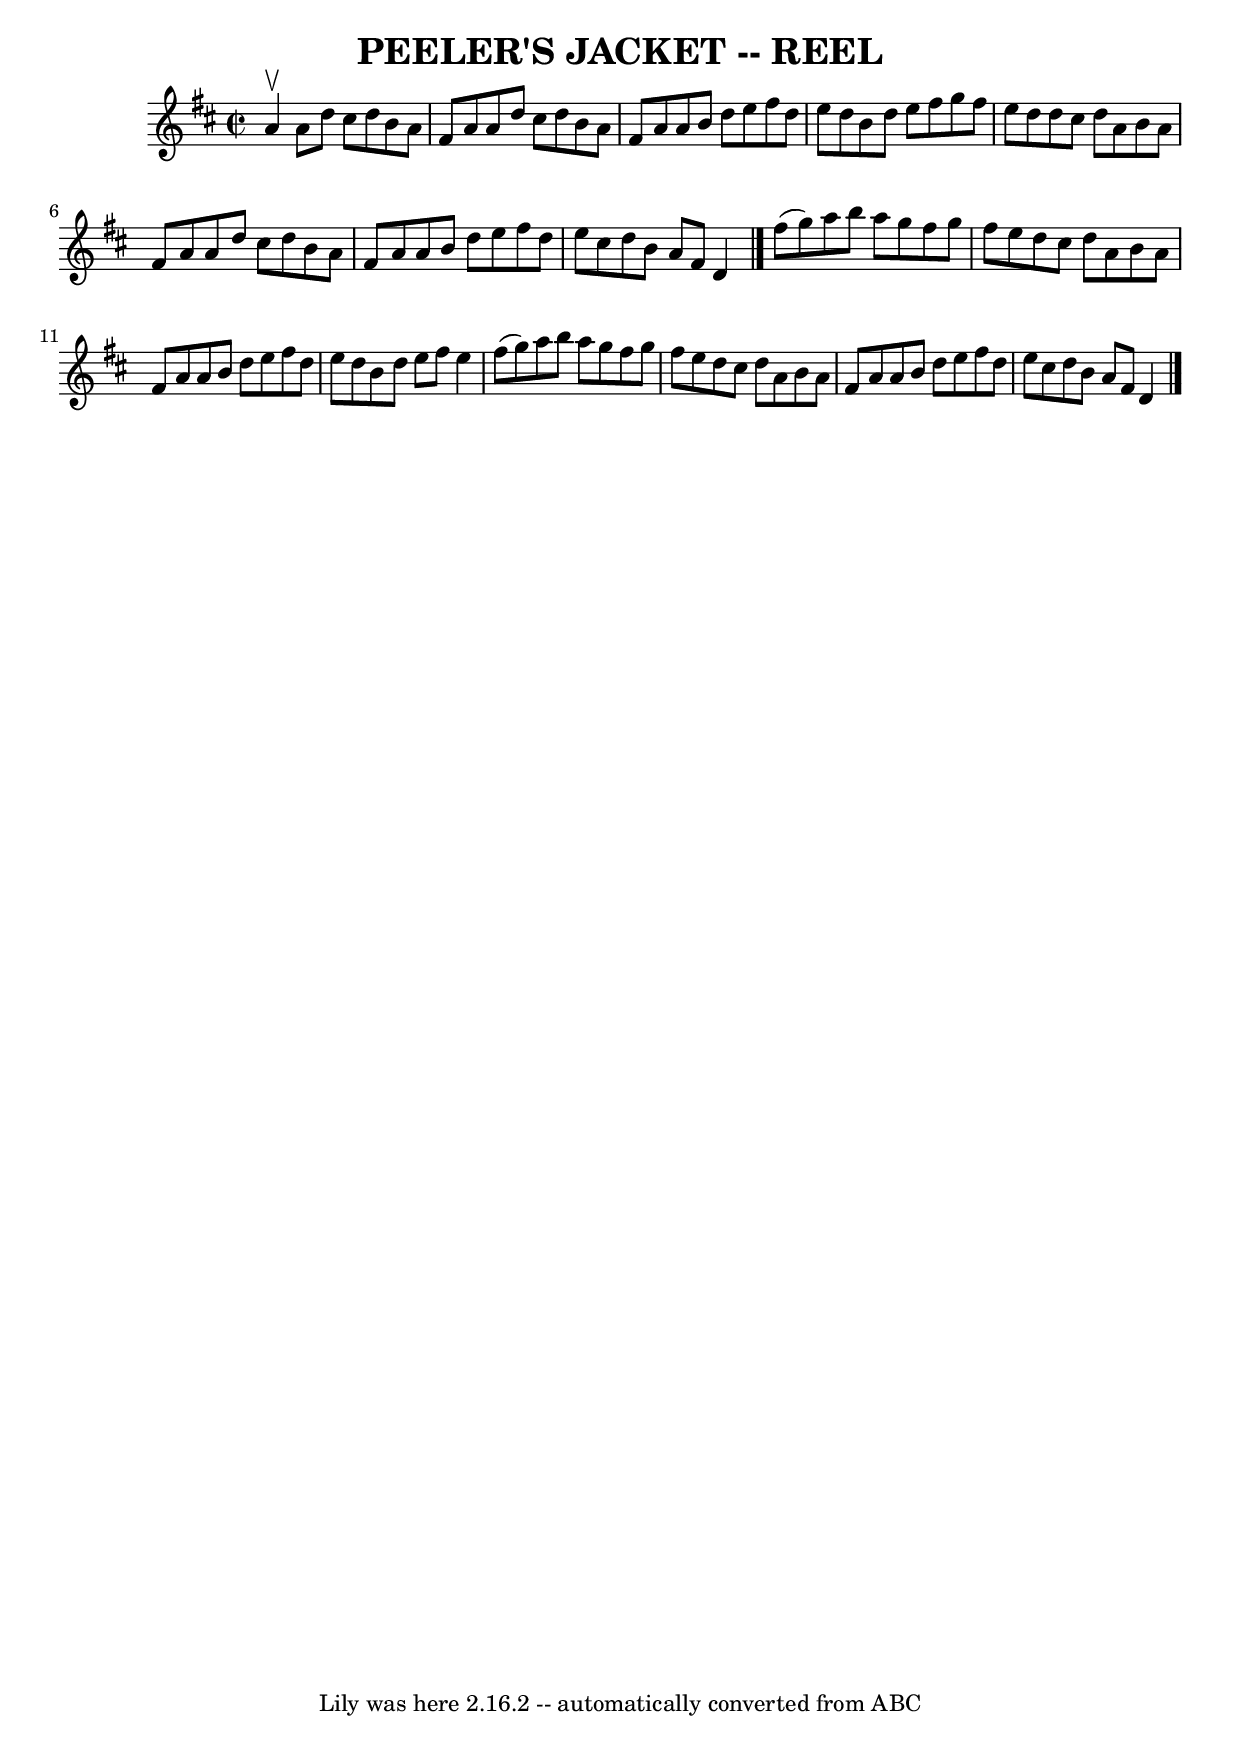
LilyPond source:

\version "2.16.2"
\include "Mammoth.ily"
\header {
  %% book = "Ryan's Mammoth Collection of Fiddle Tunes"
  crossRefNumber = "1"
  footnotes = ""
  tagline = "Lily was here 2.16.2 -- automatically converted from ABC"
  title = "PEELER'S JACKET -- REEL"

}
voicedefault =  {


  \override Staff.TimeSignature #'style = #'C
  \time 2/2 
  \key d \major   a'4^\upbow    |
  a'8 d''8 cis''8       d''8 b'8 a'8 fis'8 a'8     |
  a'8 d''8 cis''8 d''8     b'8 a'8 fis'8 a'8     |
  a'8 b'8 d''8 e''8 fis''8    d''8 e''8 d''8     |
  b'8 d''8 e''8 fis''8 g''8       fis''8 e''8 d''8     |
  d''8 cis''8 d''8 a'8 b'8       a'8 fis'8 a'8     |
  a'8 d''8 cis''8 d''8 b'8 a'8      fis'8 a'8     |
  a'8 b'8 d''8 e''8 fis''8 d''8       e''8 cis''8     |
  d''8 b'8 a'8 fis'8 d'4    \bar "|."       fis''8 (g''8)    |
  a''8 b''8 a''8 g''8 fis''8       g''8 fis''8 e''8     |
  d''8 cis''8 d''8 a'8 b'8       a'8 fis'8 a'8     |
  a'8 b'8 d''8 e''8 fis''8 d''8     e''8 d''8     |
  b'8 d''8 e''8 fis''8 e''4 fis''8 (   g''8)    |
  a''8 b''8 a''8 g''8 fis''8 g''8       fis''8 e''8     |
  d''8 cis''8 d''8 a'8 b'8 a'8       fis'8 a'8     |
  a'8 b'8 d''8 e''8 fis''8 d''8 e''8    cis''8     |
  d''8 b'8 a'8 fis'8 d'4    \bar "|."   

}

\score{
  <<

    \context Staff="default"
    {
      \voicedefault 
      
    }

  >>
  \layout {
    
  }
  \midi {
  }

}
